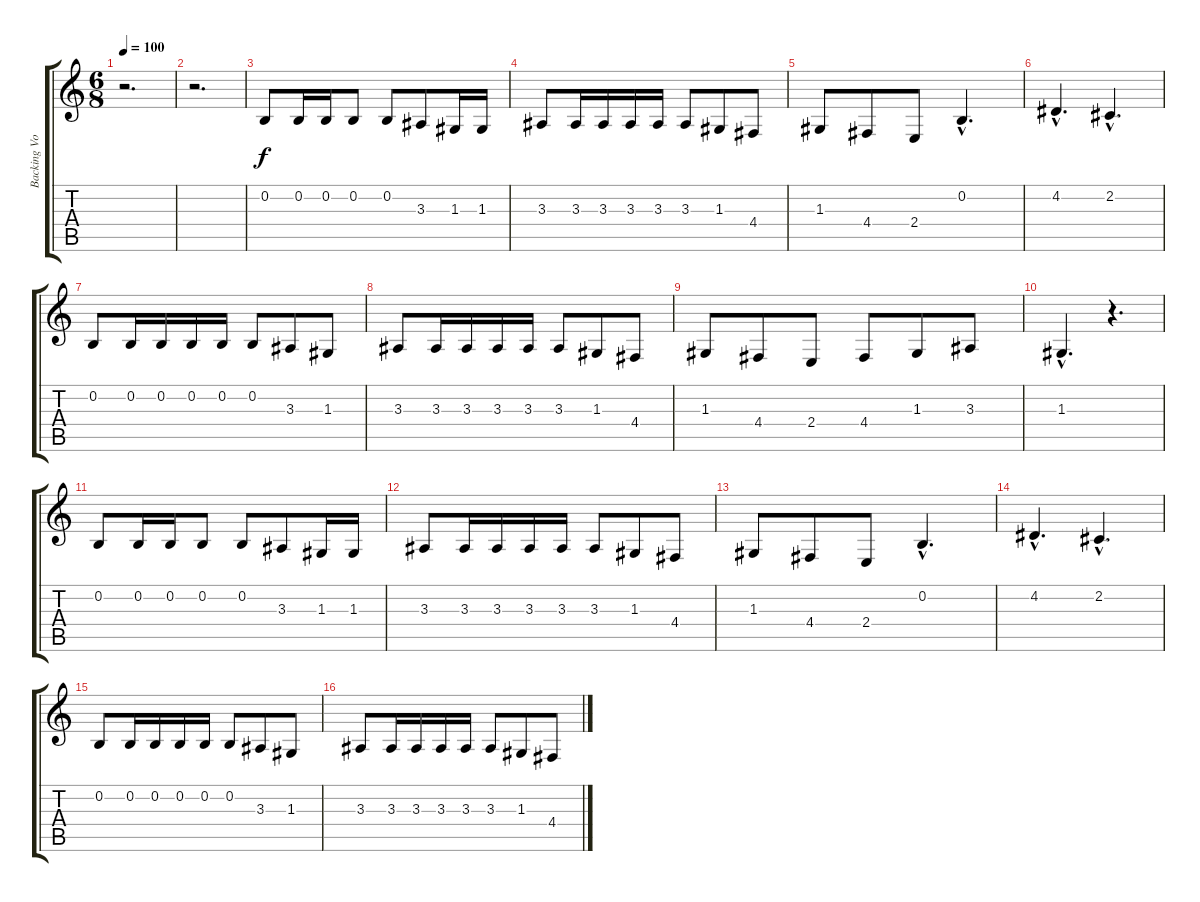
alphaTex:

\track ("Backing Vocals" "Backing Vo") {instrument choiraahs}
\staff {score tabs}
\tuning (E4 B3 G3 D3 A2 E2) {hide}
\ts (6 8)
\tempo 100
\clef g2
\ks c
r.2{d dy f} |
r.2{d} |
0.2.8 0.2.16 0.2.16 0.2.8 0.2.8 3.3.8 1.3.16 1.3.16 |
3.3.8 3.3.16 3.3.16 3.3.16 3.3.16 3.3.8 1.3.8 4.4.8 |
1.3.8 4.4.8 2.4.8 0.2{hac}.4{d} |
4.2{hac}.4{d} 2.2{hac}.4{d} |
0.2.8 0.2.16 0.2.16 0.2.16 0.2.16 0.2.8 3.3.8 1.3.8 |
3.3.8 3.3.16 3.3.16 3.3.16 3.3.16 3.3.8 1.3.8 4.4.8 |
1.3.8 4.4.8 2.4.8 4.4.8 1.3.8 3.3.8 |
1.3{hac}.4{d} r.4{d} |
0.2.8 0.2.16 0.2.16 0.2.8 0.2.8 3.3.8 1.3.16 1.3.16 |
3.3.8 3.3.16 3.3.16 3.3.16 3.3.16 3.3.8 1.3.8 4.4.8 |
1.3.8 4.4.8 2.4.8 0.2{hac}.4{d} |
4.2{hac}.4{d} 2.2{hac}.4{d} |
0.2.8 0.2.16 0.2.16 0.2.16 0.2.16 0.2.8 3.3.8 1.3.8 |
3.3.8 3.3.16 3.3.16 3.3.16 3.3.16 3.3.8 1.3.8 4.4.8
